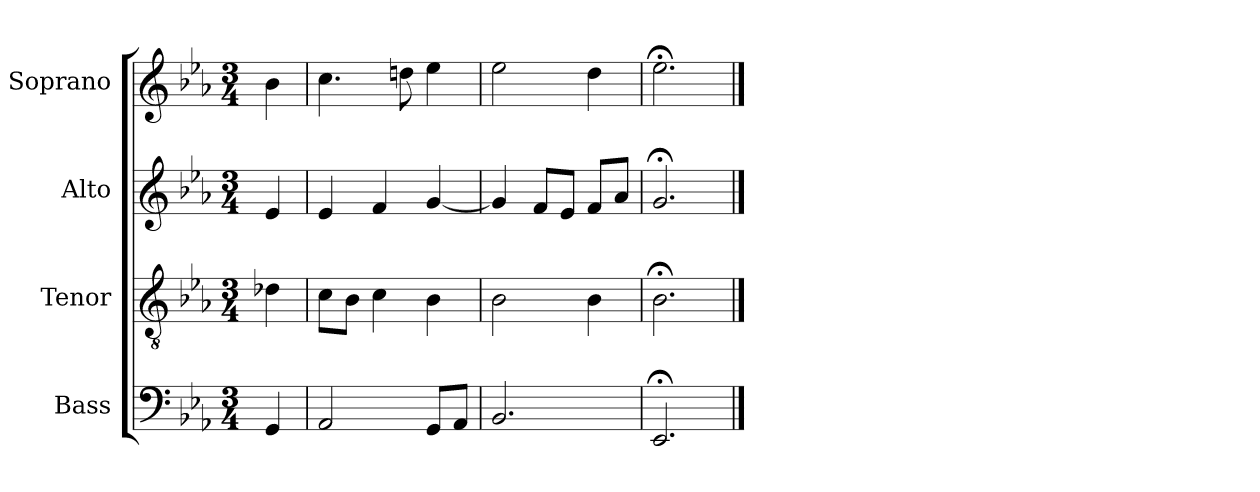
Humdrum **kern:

**kern	**kern	**kern	**kern
*part4	*part3	*part2	*part1
*staff4	*staff3	*staff2	*staff1
*I"Bass	*I"Tenor	*I"Alto	*I"Soprano
*I'B	*I'T	*I'A	*I'S
*clefF4	*clefGv2	*clefG2	*clefG2
*k[b-e-a-]	*k[b-e-a-]	*k[b-e-a-]	*k[b-e-a-]
*E-:	*E-:	*E-:	*E-:
*M3/4	*M3/4	*M3/4	*M3/4
*MM100	*MM100	*MM100	*MM100
=	=	=	=
4GG	4d-X	4e-	4b-
=16	=16	=16	=16
2AA-	8cL	4e-	4.cc
.	8B-J	.	.
.	4c	4f	.
.	.	.	8ddn
8GGL	4B-	[4g	4ee-
8AA-J	.	.	.
=17	=17	=17	=17
2.BB-	2B-	4g]	2ee-
.	.	8fL	.
.	.	8e-J	.
.	4B-	8fL	4dd
.	.	8a-J	.
=18	=18	=18	=18
2.EE-;<	2.B-;<	2.g;<	2.ee-;<
==	==	==	==
*-	*-	*-	*-
